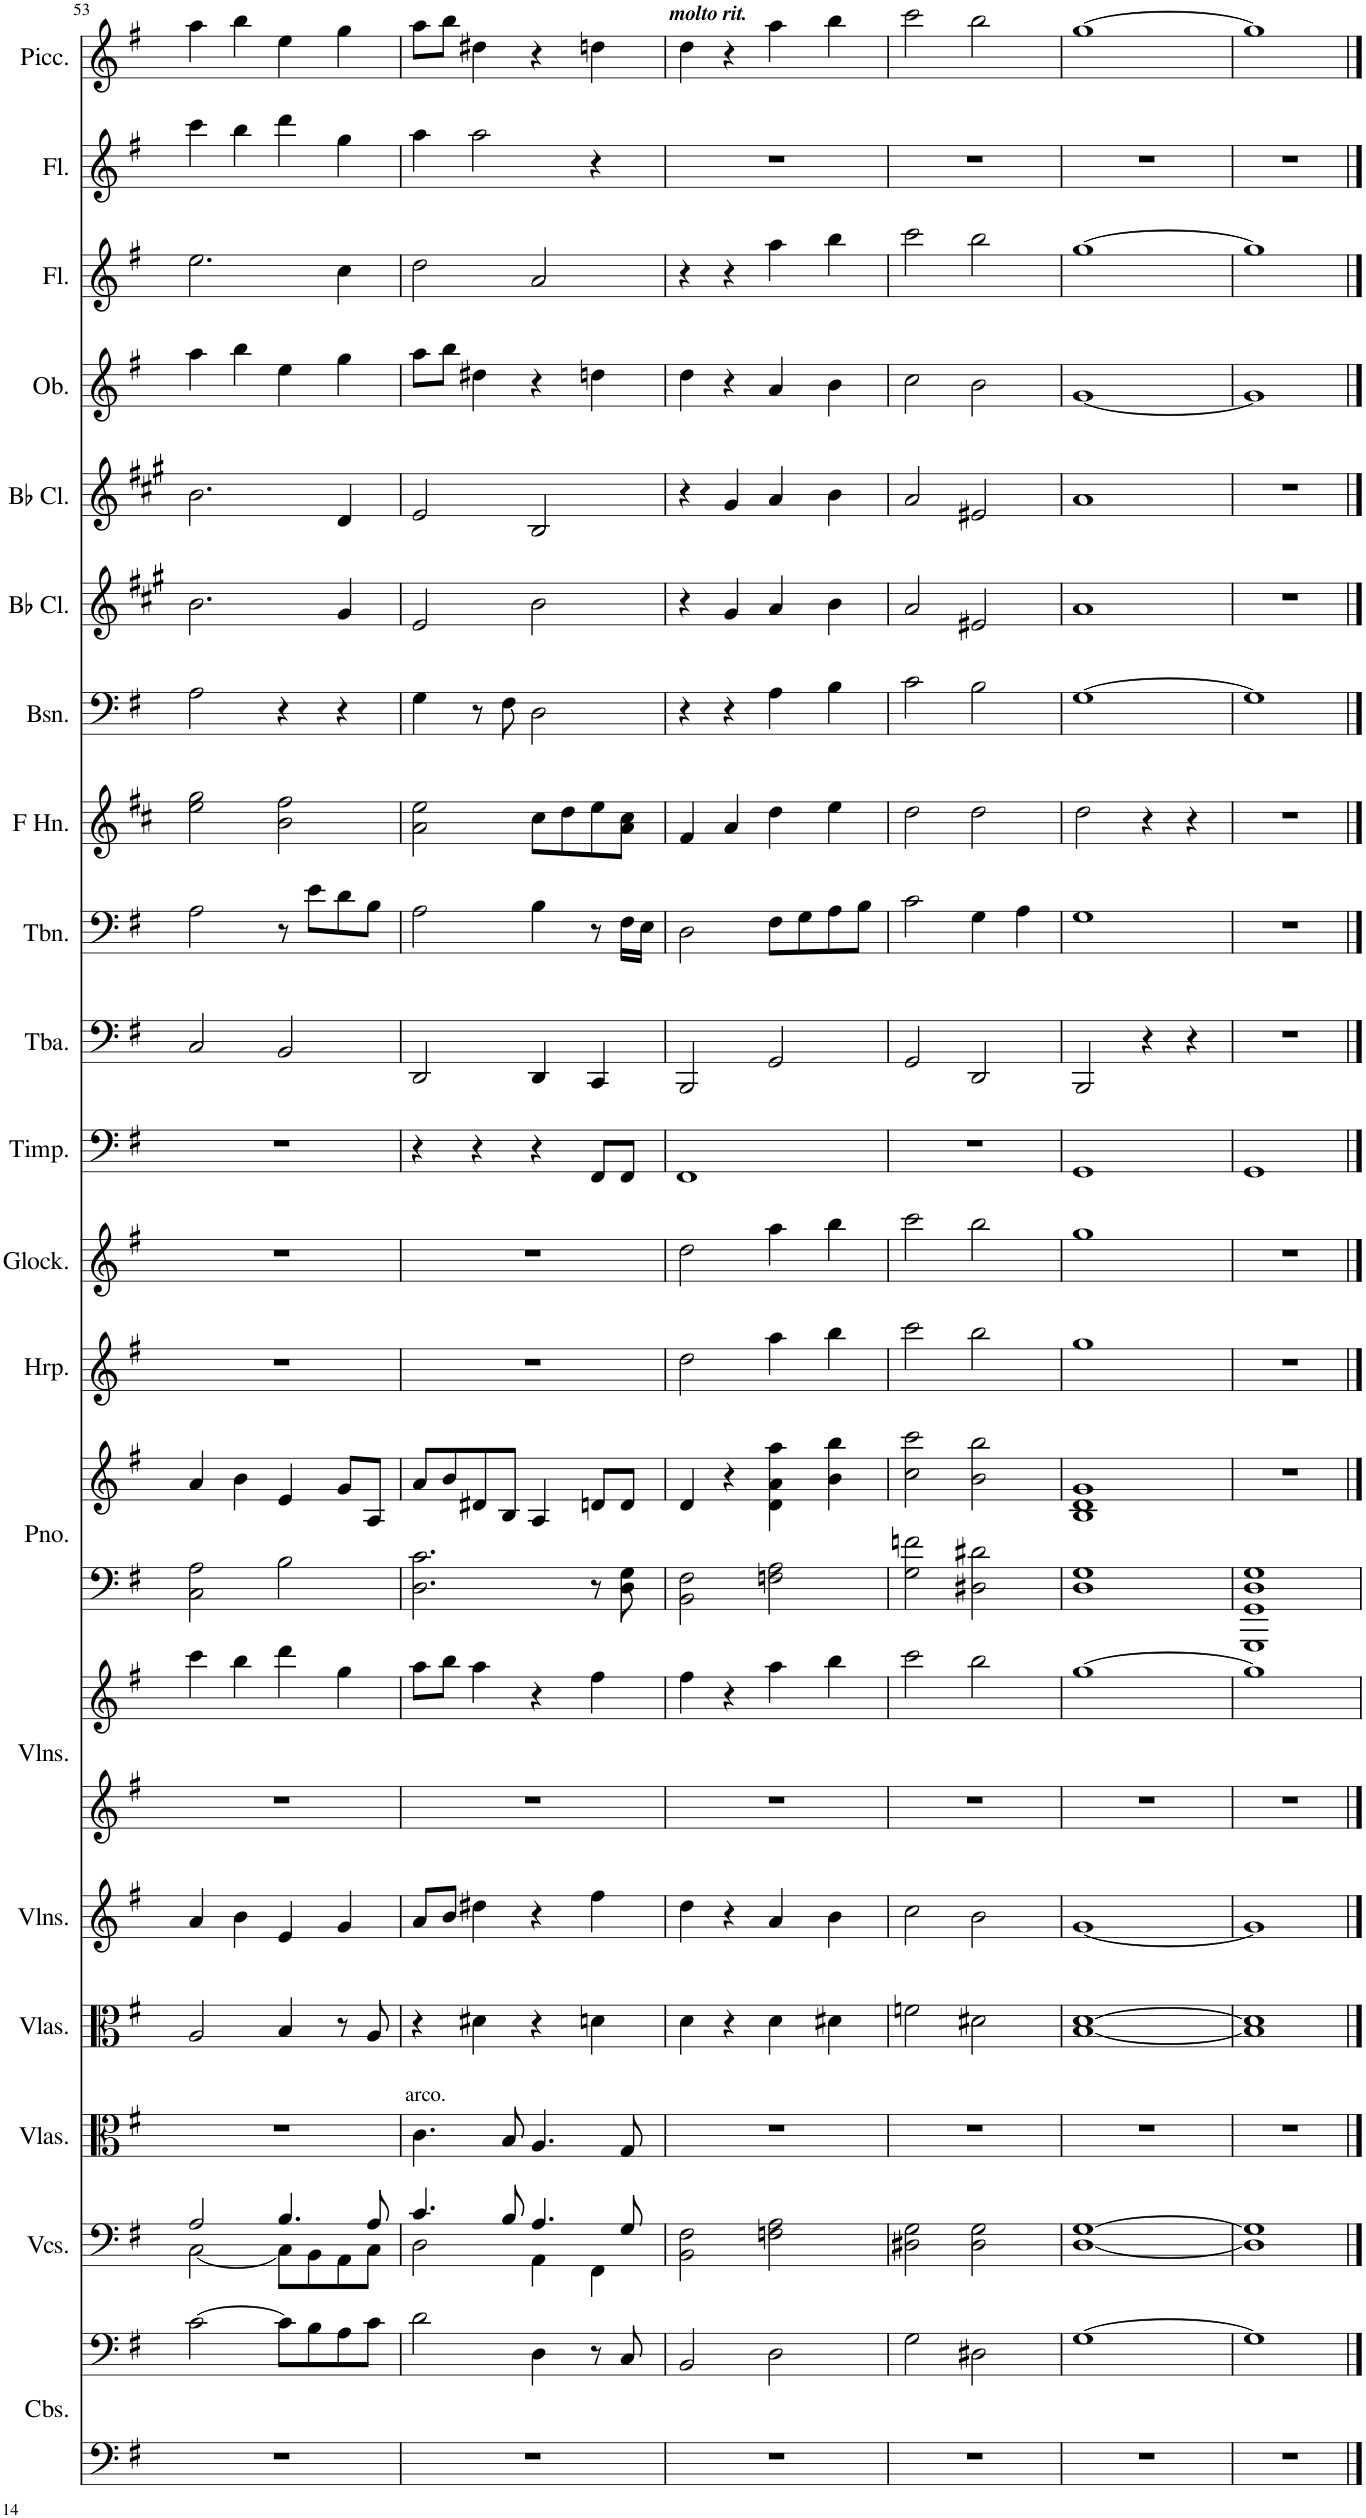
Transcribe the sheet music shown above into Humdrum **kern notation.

**kern	**kern	**kern	**kern	**kern	**kern	**kern	**kern	**kern	**kern	**kern	**kern	**kern	**kern	**kern	**kern	**kern	**kern	**kern	**kern	**kern	**kern	**kern
*part20	*part20	*part19	*part18	*part17	*part16	*part15	*part15	*part14	*part14	*part13	*part12	*part11	*part10	*part9	*part8	*part7	*part6	*part5	*part4	*part3	*part2	*part1
*staff23	*staff22	*staff21	*staff20	*staff19	*staff18	*staff17	*staff16	*staff15	*staff14	*staff13	*staff12	*staff11	*staff10	*staff9	*staff8	*staff7	*staff6	*staff5	*staff4	*staff3	*staff2	*staff1
*I"Contrabasses	*	*I"Violoncellos	*I"Violas	*I"Violas	*I"Violins	*I"Violins	*	*I"Piano	*	*I"Harp	*I"Glockenspiel	*I"Timpani	*I"Tuba	*I"Trombone	*I"Horn in F	*I"Bassoon	*I"Bb Clarinet	*I"Bb Clarinet	*I"Oboe	*I"Flute	*I"Flute	*I"Piccolo
*I'Cbs.	*	*I'Vcs.	*I'Vlas.	*I'Vlas.	*I'Vlns.	*I'Vlns.	*	*I'Pno.	*	*I'Hrp.	*I'Glock.	*I'Timp.	*I'Tba.	*I'Tbn.	*	*I'Bsn.	*I'Bb Cl.	*I'Bb Cl.	*I'Ob.	*I'Fl.	*I'Fl.	*I'Picc.
!!LO:PB:g=z
*clefF4	*clefF4	*clefF4	*clefC3	*clefC3	*clefG2	*clefG2	*clefG2	*clefF4	*clefG2	*clefG2	*clefG2	*clefF4	*clefF4	*clefF4	*clefG2	*clefF4	*clefG2	*clefG2	*clefG2	*clefG2	*clefG2	*clefG2
*Trd7c12	*Trd7c12	*	*	*	*	*	*	*	*	*	*Trd-14c-24	*	*	*	*Trd4c7	*	*Trd1c2	*Trd1c2	*	*	*	*Trd-7c-12
*k[f#]	*k[f#]	*k[f#]	*k[f#]	*k[f#]	*k[f#]	*k[f#]	*k[f#]	*k[f#]	*k[f#]	*k[f#]	*k[f#]	*k[f#]	*k[f#]	*k[f#]	*k[f#c#]	*k[f#]	*k[f#c#g#]	*k[f#c#g#]	*k[f#]	*k[f#]	*k[f#]	*k[f#]
*M4/4	*M4/4	*M4/4	*M4/4	*M4/4	*M4/4	*M4/4	*M4/4	*M4/4	*M4/4	*M4/4	*M4/4	*M4/4	*M4/4	*M4/4	*M4/4	*M4/4	*M4/4	*M4/4	*M4/4	*M4/4	*M4/4	*M4/4
=53	=53	=53	=53	=53	=53	=53	=53	=53	=53	=53	=53	=53	=53	=53	=53	=53	=53	=53	=53	=53	=53	=53
*	*	*^	*	*	*	*	*	*	*	*	*	*	*	*	*	*	*	*	*	*	*	*
1r	[2c\	2A/	[2C\	1r	2A/	4a/	1r	4ccc\	2C\ 2A\	4a/	1r	1r	1r	2C/	2A\	2ee\ 2gg\	2A\	2.b\	2.b\	4aa\	2.ee\	4ccc\	4aa\
.	.	.	.	.	.	4b\	.	4bb\	.	4b\	.	.	.	.	.	.	.	.	.	4bb\	.	4bb\	4bb\
.	8c\L]	4.B/	8C\L]	.	4B/	4e/	.	4ddd\	2B\	4e/	.	.	.	2BB/	8r	2b\ 2ff#\	4r	.	.	4ee\	.	4ddd\	4ee\
.	8B\	.	8BB\	.	.	.	.	.	.	.	.	.	.	.	8e\L	.	.	.	.	.	.	.	.
.	8A\	.	8AA\	.	8r	4g/	.	4gg\	.	8g/L	.	.	.	.	8d\	.	4r	4g#/	4d/	4gg\	4cc\	4gg\	4gg\
.	8c\J	8A/	8C\J	.	8A/	.	.	.	.	8A/J	.	.	.	.	8B\J	.	.	.	.	.	.	.	.
=54	=54	=54	=54	=54	=54	=54	=54	=54	=54	=54	=54	=54	=54	=54	=54	=54	=54	=54	=54	=54	=54	=54	=54
!	!	!	!	!LO:TX:a:t=arco.	!	!	!	!	!	!	!	!	!	!	!	!	!	!	!	!	!	!	!
1r	2d\	4.c/	2D\	4.c\	4r	8a/L	1r	8aa\L	2.D\ 2.c\	8a/L	1r	1r	4r	2DD/	2A\	2a\ 2ee\	4G\	2e/	2e/	8aa\L	2dd\	4aa\	8aa\L
.	.	.	.	.	.	8b/J	.	8bb\J	.	8b/	.	.	.	.	.	.	.	.	.	8bb\J	.	.	8bb\J
.	.	.	.	.	4d#X\	4dd#X\	.	4aa\	.	8d#X/	.	.	4r	.	.	.	8r	.	.	4dd#X\	.	2aa\	4dd#X\
.	.	8B/	.	8B/	.	.	.	.	.	8B/J	.	.	.	.	.	.	8F#\	.	.	.	.	.	.
.	4D\	4.A/	4AA\	4.A/	4r	4r	.	4r	.	4A/	.	.	4r	4DD/	4B\	8cc#\L	2D\	2b\	2B/	4r	2a/	.	4r
.	.	.	.	.	.	.	.	.	.	.	.	.	.	.	.	8dd\	.	.	.	.	.	.	.
.	8r	.	4FF#\	.	4dn\	4ff#\	.	4ff#\	8r	8dn/L	.	.	8FF#/L	4CC/	8r	8ee\	.	.	.	4ddn\	.	4r	4ddn\
.	8C/	8G/	.	8G/	.	.	.	.	8D\ 8G\	8d/J	.	.	8FF#/J	.	16F#\LL	8a\ 8cc#\J	.	.	.	.	.	.	.
.	.	.	.	.	.	.	.	.	.	.	.	.	.	.	16E\JJ	.	.	.	.	.	.	.	.
*	*	*v	*v	*	*	*	*	*	*	*	*	*	*	*	*	*	*	*	*	*	*	*	*
=55	=55	=55	=55	=55	=55	=55	=55	=55	=55	=55	=55	=55	=55	=55	=55	=55	=55	=55	=55	=55	=55	=55
!	!	!	!	!	!	!	!	!	!	!	!	!	!	!	!	!	!	!	!	!	!	!LO:TX:a:Bi:t=molto rit.
1r	2BB/	2BB\ 2F#\	1r	4d\	4dd\	1r	4ff#\	2BB\ 2F#\	4d/	2dd\	2dd\	1FF#	2BBB/	2D\	4f#/	4r	4r	4r	4dd\	4r	1r	4dd\
.	.	.	.	4r	4r	.	4r	.	4r	.	.	.	.	.	4a/	4r	4g#/	4g#/	4r	4r	.	4r
.	2D\	2Fn\ 2A\	.	4d\	4a/	.	4aa\	2Fn\ 2A\	4d\ 4a\ 4aa\	4aa\	4aa\	.	2GG/	8F#\L	4dd\	4A\	4a/	4a/	4a/	4aa\	.	4aa\
.	.	.	.	.	.	.	.	.	.	.	.	.	.	8G\	.	.	.	.	.	.	.	.
.	.	.	.	4d#X\	4b\	.	4bb\	.	4b\ 4bb\	4bb\	4bb\	.	.	8A\	4ee\	4B\	4b\	4b\	4b\	4bb\	.	4bb\
.	.	.	.	.	.	.	.	.	.	.	.	.	.	8B\J	.	.	.	.	.	.	.	.
=56	=56	=56	=56	=56	=56	=56	=56	=56	=56	=56	=56	=56	=56	=56	=56	=56	=56	=56	=56	=56	=56	=56
1r	2G\	2D#X\ 2G\	1r	2fn\	2cc\	1r	2ccc\	2G\ 2fn\	2cc\ 2ccc\	2ccc\	2ccc\	1r	2GG/	2c\	2dd\	2c\	2a/	2a/	2cc\	2ccc\	1r	2ccc\
.	2D#X\	2D#\ 2G\	.	2d#X\	2b\	.	2bb\	2D#X\ 2d#X\	2b\ 2bb\	2bb\	2bb\	.	2DD/	4G\	2dd\	2B\	2e#X/	2e#X/	2b\	2bb\	.	2bb\
.	.	.	.	.	.	.	.	.	.	.	.	.	.	4A\	.	.	.	.	.	.	.	.
=57	=57	=57	=57	=57	=57	=57	=57	=57	=57	=57	=57	=57	=57	=57	=57	=57	=57	=57	=57	=57	=57	=57
1r	[1G	[1D [1G	1r	[1B [1d	[1g	1r	[1gg	1D 1G	1B 1d 1g	1gg	1gg	1GG	2BBB/	1G	2dd\	[1G	1a	1a	[1g	[1gg	1r	[1gg
.	.	.	.	.	.	.	.	.	.	.	.	.	4r	.	4r	.	.	.	.	.	.	.
.	.	.	.	.	.	.	.	.	.	.	.	.	4r	.	4r	.	.	.	.	.	.	.
=58	=58	=58	=58	=58	=58	=58	=58	=58	=58	=58	=58	=58	=58	=58	=58	=58	=58	=58	=58	=58	=58	=58
1r	1G]	1D] 1G]	1r	1B] 1d]	1g]	1r	1gg]	1GGG 1GG 1D 1G	1r	1r	1r	1GG	1r	1r	1r	1G]	1r	1r	1g]	1gg]	1r	1gg]
==	==	==	==	==	==	==	==	==	==	==	==	==	==	==	==	==	==	==	==	==	==	==
*-	*-	*-	*-	*-	*-	*-	*-	*-	*-	*-	*-	*-	*-	*-	*-	*-	*-	*-	*-	*-	*-	*-
